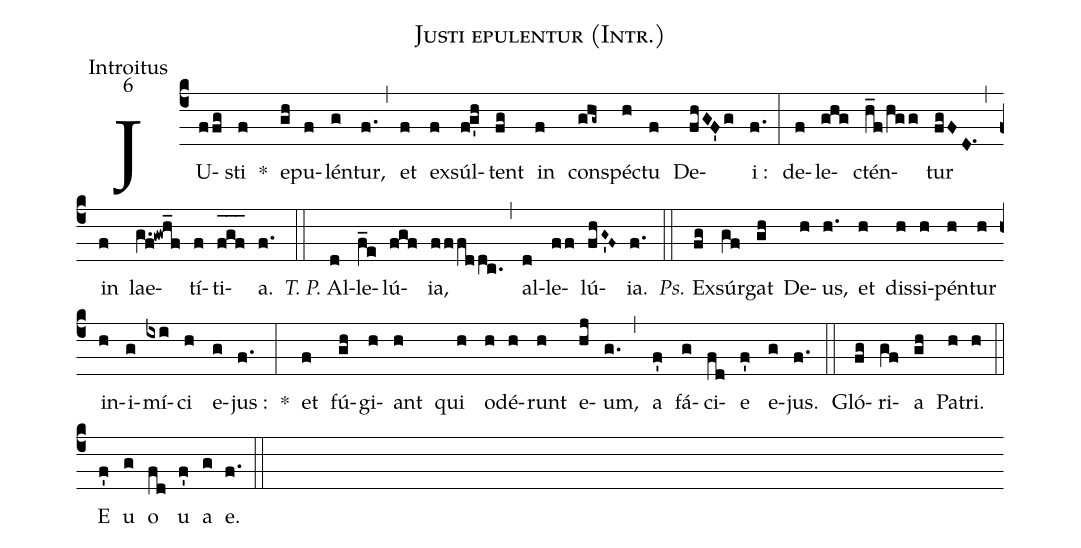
name:Justi epulentur (Intr.);
office-part:Introitus;
mode:6;
%%
(c4) JU(ffg)sti(f) *() e(gh)pu(f)lén(g)tur,(f.) (,) et(f) ex(f)súl(fg'h)tent(fg) in(f) con(ghg~)spé(h)ctu(f) De(fhGF'g)i :(f.) (:) de(f)le(ghg)ctén(h_f/hgg)tur(fgFD.1) (,) in(f) lae(g.f!gwh_f)tí(f)ti(f_[oh:h]g_[oh:h]f_[oh:h])a.(f.) (::) <i>T. P.</i> Al(d)le(f_e)lú(fgf){ia},(fffddc.) (,) al(d)le(ff)lú(fhG~'F~){ia}.(f.) (::) <i>Ps.</i> Ex(fg)súr(gf)gat(gh) De(h)us,(h.) et(h) dis(h)si(h)pén(h)tur(h) in(h)i(g)mí(ixi)ci(h) e(g)jus :(f.) *(:) et(f) fú(gh)gi(h)ant(h) qui(h) o(h)dé(h)runt(h) e(hj)um,(g.) (,) a(f') fá(g)ci(fd)e(f') e(g)jus.(f.) (::) Gló(fg)ri(gf)a(gh) Pa(h)tri.(h) (::) <eu>E(f') u(g) o(fd) u(f') a(g) e.</eu>(f.) (::)
